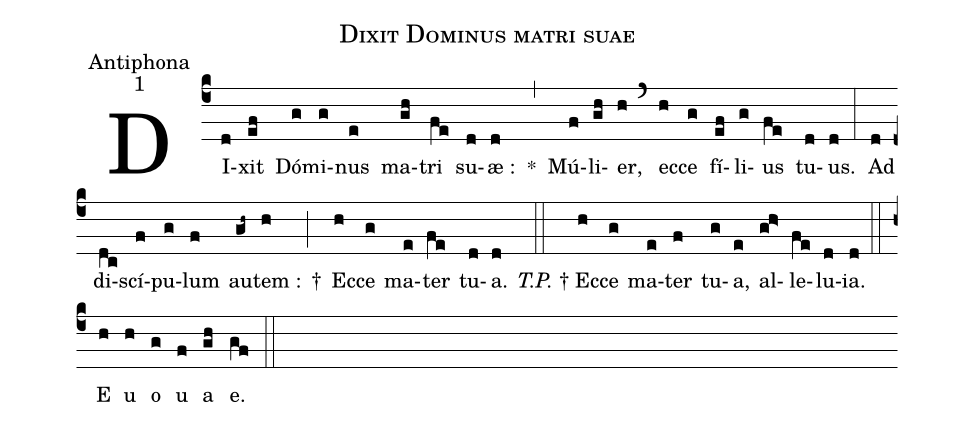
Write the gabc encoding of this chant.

name:Dixit Dominus matri suae;
office-part:Antiphona;
mode:1;
%%
(c4) DI(d)xit(ef) Dó(g)mi(g)nus(e) ma(gh)tri(fe) su(d)æ :(d) *(,) Mú(f)li(gh)er,(h) (`) ec(h)ce(g) fí(ef)li(g)us(fe) tu(d)us.(d) (:) Ad(d) di(dc)scí(f)pu(g)lum(f) au(gh~)tem :(h) †(;) Ec(h)ce(g) ma(e)ter(fe) tu(d)a.(d) (::) <i>T.P.</i> † Ec(h)ce(g) ma(e)ter(f) tu(g)a,(e) al(gh>)le(fe)lu(d)ia.(d) (::)
E(h) u(h) o(g) u(f) a (gh) e.(gf) (::)
